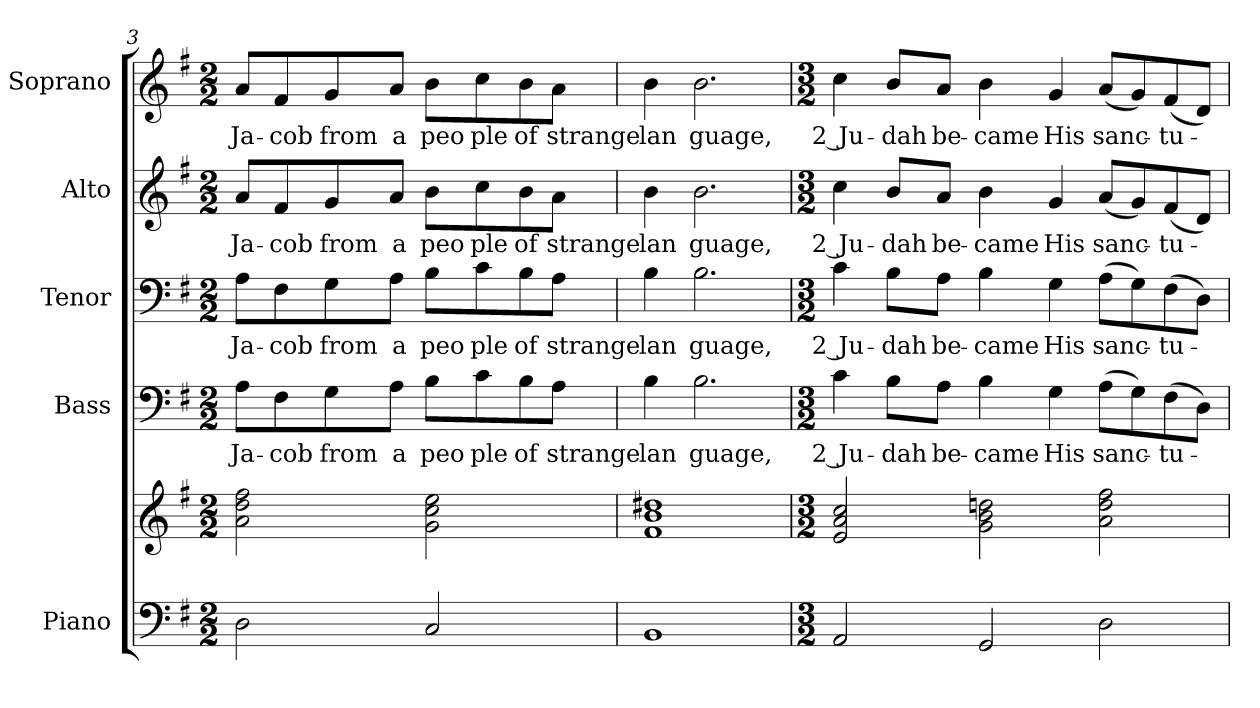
**kern	**kern	**kern	**text	**kern	**text	**kern	**text	**kern	**text
*part5	*part5	*part4	*part4	*part3	*part3	*part2	*part2	*part1	*part1
*staff6	*staff5	*staff4	*staff4	*staff3	*staff3	*staff2	*staff2	*staff1	*staff1
*I"Piano	*	*I"Bass	*	*I"Tenor	*	*I"Alto	*	*I"Soprano	*
*I'Pno.	*	*I'B.	*	*I'T.	*	*I'A.	*	*I'S.	*
!!LO:PB:g=z
*clefF4	*clefG2	*clefF4	*	*clefF4	*	*clefG2	*	*clefG2	*
*k[f#]	*k[f#]	*k[f#]	*	*k[f#]	*	*k[f#]	*	*k[f#]	*
*G:	*G:	*G:	*	*G:	*	*G:	*	*G:	*
*M2/2	*M2/2	*M2/2	*	*M2/2	*	*M2/2	*	*M2/2	*
=3	=3	=3	=3	=3	=3	=3	=3	=3	=3
!	!	!	!LO:LY:b:color=#000000	!	!	!	!	!	!
!	!	!	!	!	!LO:LY:b:color=#000000	!	!	!	!
!	!	!	!	!	!	!	!LO:LY:b:color=#000000	!	!
!	!	!	!	!	!	!	!	!	!LO:LY:b:color=#000000
2Di\	2ai\ 2ddi 2ff#i	8Ai\L	Ja-	8Ai\L	Ja-	8ai/L	Ja-	8ai/L	Ja-
!	!	!	!LO:LY:b:color=#000000	!	!	!	!	!	!
!	!	!	!	!	!LO:LY:b:color=#000000	!	!	!	!
!	!	!	!	!	!	!	!LO:LY:b:color=#000000	!	!
!	!	!	!	!	!	!	!	!	!LO:LY:b:color=#000000
.	.	8F#i\	-cob	8F#i\	-cob	8f#i/	-cob	8f#i/	-cob
!	!	!	!LO:LY:b:color=#000000	!	!	!	!	!	!
!	!	!	!	!	!LO:LY:b:color=#000000	!	!	!	!
!	!	!	!	!	!	!	!LO:LY:b:color=#000000	!	!
!	!	!	!	!	!	!	!	!	!LO:LY:b:color=#000000
.	.	8Gi\	from	8Gi\	from	8gi/	from	8gi/	from
!	!	!	!LO:LY:b:color=#000000	!	!	!	!	!	!
!	!	!	!	!	!LO:LY:b:color=#000000	!	!	!	!
!	!	!	!	!	!	!	!LO:LY:b:color=#000000	!	!
!	!	!	!	!	!	!	!	!	!LO:LY:b:color=#000000
.	.	8Ai\J	a	8Ai\J	a	8ai/J	a	8ai/J	a
!	!	!	!LO:LY:b:color=#000000	!	!	!	!	!	!
!	!	!	!	!	!LO:LY:b:color=#000000	!	!	!	!
!	!	!	!	!	!	!	!LO:LY:b:color=#000000	!	!
!	!	!	!	!	!	!	!	!	!LO:LY:b:color=#000000
2Ci/	2gi\ 2cci 2eei	8Bi\L	peo	8Bi\L	peo	8bi\L	peo	8bi\L	peo
!	!	!	!LO:LY:b:color=#000000	!	!	!	!	!	!
!	!	!	!	!	!LO:LY:b:color=#000000	!	!	!	!
!	!	!	!	!	!	!	!LO:LY:b:color=#000000	!	!
!	!	!	!	!	!	!	!	!	!LO:LY:b:color=#000000
.	.	8ci\	ple	8ci\	ple	8cci\	ple	8cci\	ple
!	!	!	!LO:LY:b:color=#000000	!	!	!	!	!	!
!	!	!	!	!	!LO:LY:b:color=#000000	!	!	!	!
!	!	!	!	!	!	!	!LO:LY:b:color=#000000	!	!
!	!	!	!	!	!	!	!	!	!LO:LY:b:color=#000000
.	.	8Bi\	of	8Bi\	of	8bi\	of	8bi\	of
!	!	!	!LO:LY:b:color=#000000	!	!	!	!	!	!
!	!	!	!	!	!LO:LY:b:color=#000000	!	!	!	!
!	!	!	!	!	!	!	!LO:LY:b:color=#000000	!	!
!	!	!	!	!	!	!	!	!	!LO:LY:b:color=#000000
.	.	8Ai\J	strange	8Ai\J	strange	8ai\J	strange	8ai\J	strange
=4	=4	=4	=4	=4	=4	=4	=4	=4	=4
!	!	!	!LO:LY:b:color=#000000	!	!	!	!	!	!
!	!	!	!	!	!LO:LY:b:color=#000000	!	!	!	!
!	!	!	!	!	!	!	!LO:LY:b:color=#000000	!	!
!	!	!	!	!	!	!	!	!	!LO:LY:b:color=#000000
1BBi	1f#i 1bi 1dd#Xi	4Bi\	lan	4Bi\	lan	4bi\	lan	4bi\	lan
!	!	!	!LO:LY:b:color=#000000	!	!	!	!	!	!
!	!	!	!	!	!LO:LY:b:color=#000000	!	!	!	!
!	!	!	!	!	!	!	!LO:LY:b:color=#000000	!	!
!	!	!	!	!	!	!	!	!	!LO:LY:b:color=#000000
.	.	2.Bi\	guage,	2.Bi\	guage,	2.bi\	guage,	2.bi\	guage,
!!LO:PB:g=z
=5	=5	=5	=5	=5	=5	=5	=5	=5	=5
*M3/2	*M3/2	*M3/2	*	*M3/2	*	*M3/2	*	*M3/2	*
!	!	!	!LO:LY:b:color=#000000	!	!	!	!	!	!
!	!	!	!	!	!LO:LY:b:color=#000000	!	!	!	!
!	!	!	!	!	!	!	!LO:LY:b:color=#000000	!	!
!	!	!	!	!	!	!	!	!	!LO:LY:b:color=#000000
2AAi/	2ei/ 2ai 2cci	4ci\	2 Ju-	4ci\	2 Ju-	4cci\	2 Ju-	4cci\	2 Ju-
!	!	!	!LO:LY:b:color=#000000	!	!	!	!	!	!
!	!	!	!	!	!LO:LY:b:color=#000000	!	!	!	!
!	!	!	!	!	!	!	!LO:LY:b:color=#000000	!	!
!	!	!	!	!	!	!	!	!	!LO:LY:b:color=#000000
.	.	8Bi\L	-dah	8Bi\L	-dah	8bi/L	-dah	8bi/L	-dah
!	!	!	!LO:LY:b:color=#000000	!	!	!	!	!	!
!	!	!	!	!	!LO:LY:b:color=#000000	!	!	!	!
!	!	!	!	!	!	!	!LO:LY:b:color=#000000	!	!
!	!	!	!	!	!	!	!	!	!LO:LY:b:color=#000000
.	.	8Ai\J	be-	8Ai\J	be-	8ai/J	be-	8ai/J	be-
!	!	!	!LO:LY:b:color=#000000	!	!	!	!	!	!
!	!	!	!	!	!LO:LY:b:color=#000000	!	!	!	!
!	!	!	!	!	!	!	!LO:LY:b:color=#000000	!	!
!	!	!	!	!	!	!	!	!	!LO:LY:b:color=#000000
2GGi/	2gi\ 2bi 2ddni	4Bi\	-came	4Bi\	-came	4bi\	-came	4bi\	-came
!	!	!	!LO:LY:b:color=#000000	!	!	!	!	!	!
!	!	!	!	!	!LO:LY:b:color=#000000	!	!	!	!
!	!	!	!	!	!	!	!LO:LY:b:color=#000000	!	!
!	!	!	!	!	!	!	!	!	!LO:LY:b:color=#000000
.	.	4Gi\	His	4Gi\	His	4gi/	His	4gi/	His
!	!	!	!LO:LY:b:color=#000000	!	!	!	!	!	!
!	!	!	!	!	!LO:LY:b:color=#000000	!	!	!	!
!	!	!	!	!	!	!	!LO:LY:b:color=#000000	!	!
!	!	!	!	!	!	!	!	!	!LO:LY:b:color=#000000
2Di\	2ai\ 2ddi 2ff#i	(8Ai\L	sanc-	(8Ai\L	sanc-	(8ai/L	sanc-	(8ai/L	sanc-
.	.	8Gi\)	.	8Gi\)	.	8gi/)	.	8gi/)	.
!	!	!	!LO:LY:b:color=#000000	!	!	!	!	!	!
!	!	!	!	!	!LO:LY:b:color=#000000	!	!	!	!
!	!	!	!	!	!	!	!LO:LY:b:color=#000000	!	!
!	!	!	!	!	!	!	!	!	!LO:LY:b:color=#000000
.	.	(8F#i\	-tu-	(8F#i\	-tu-	(8f#i/	-tu-	(8f#i/	-tu-
.	.	8Di\J)	.	8Di\J)	.	8di/J)	.	8di/J)	.
=	=	=	=	=	=	=	=	=	=
*-	*-	*-	*-	*-	*-	*-	*-	*-	*-
